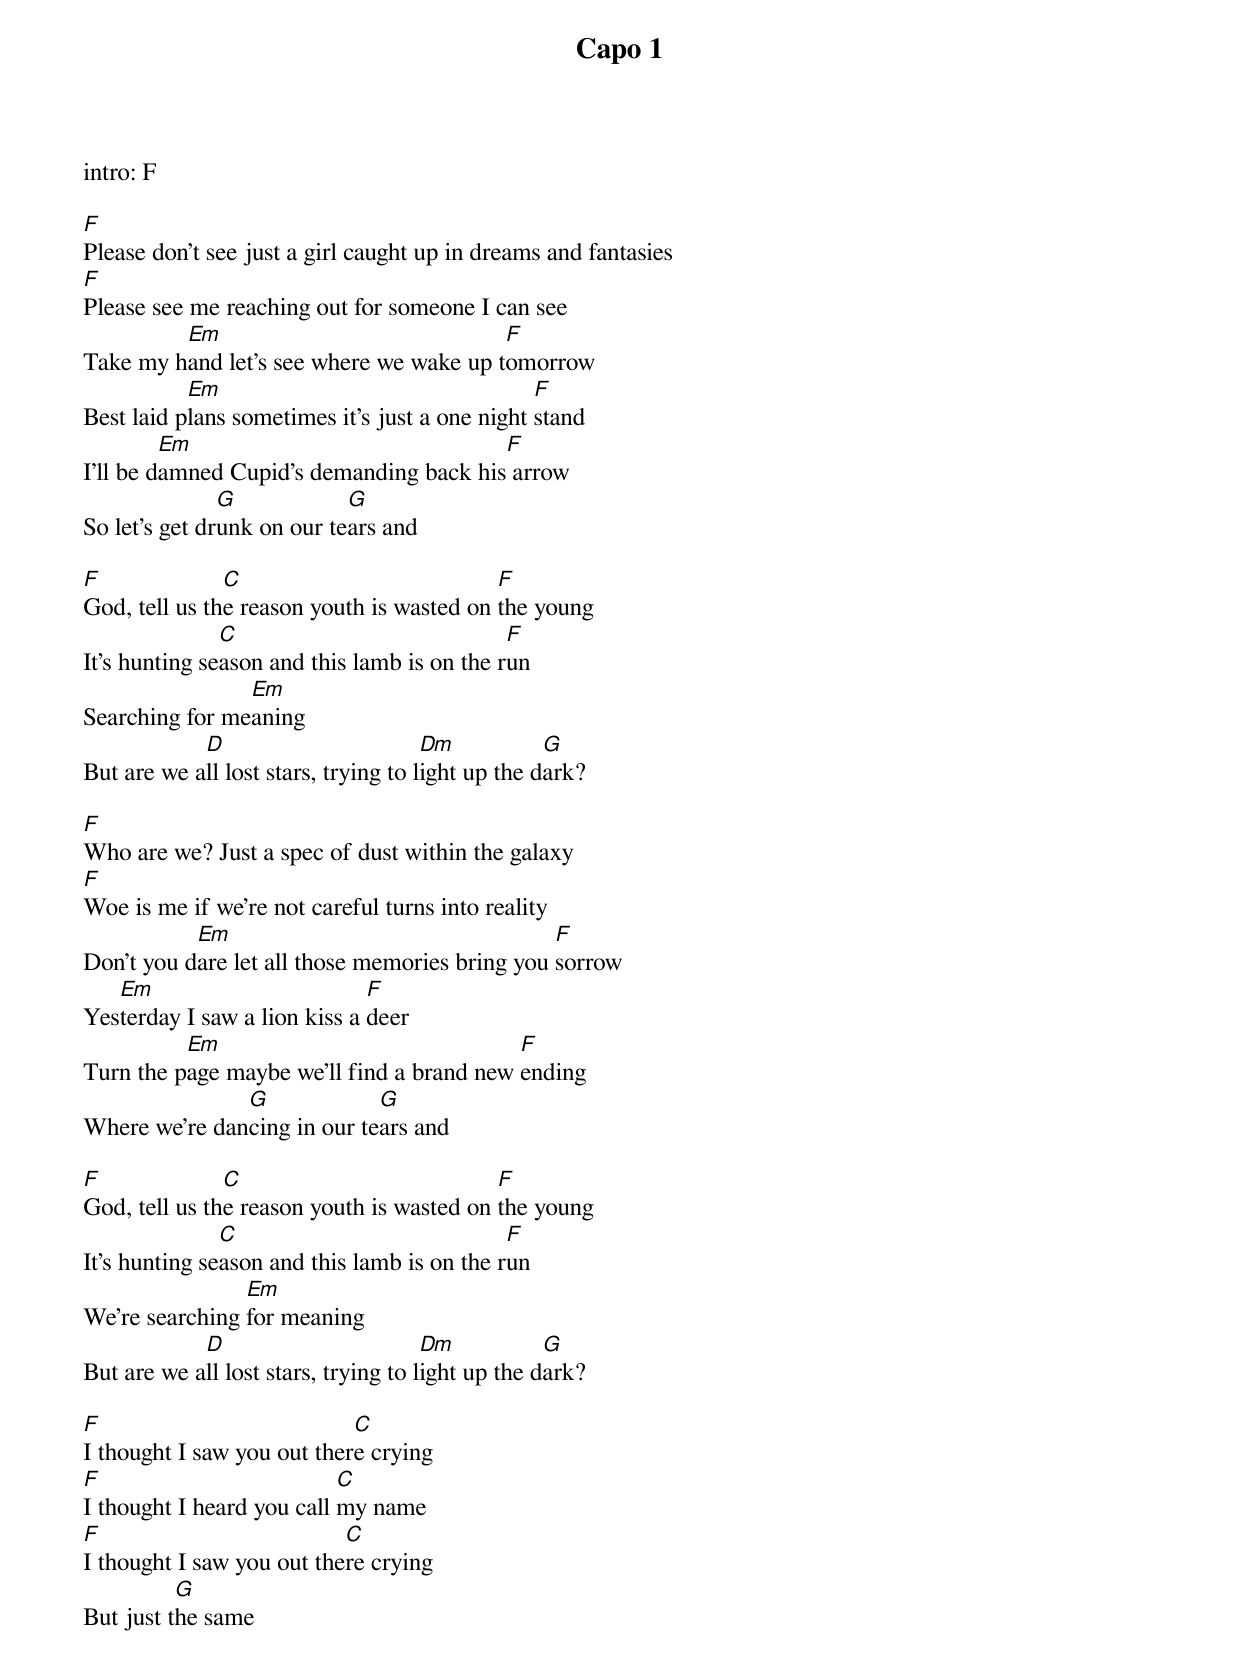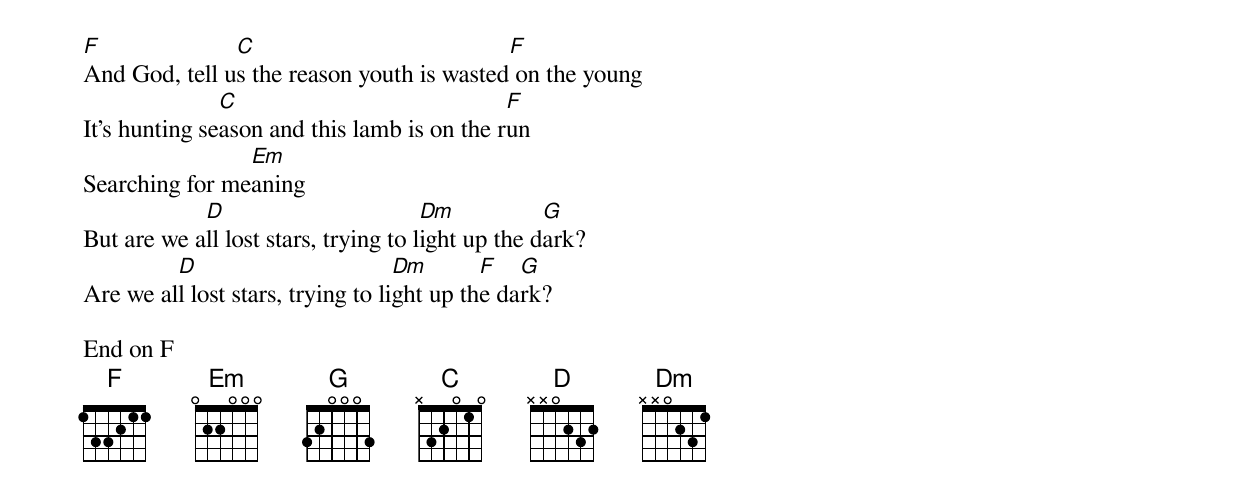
Capo 1

intro: F

F
Please don't see just a girl caught up in dreams and fantasies
F
Please see me reaching out for someone I can see
         Em                              F
Take my hand let's see where we wake up tomorrow
           Em                                   F
Best laid plans sometimes it's just a one night stand
         Em                              F
I'll be damned Cupid's demanding back his arrow
               G            G
So let's get drunk on our tears and

F              C                           F
God, tell us the reason youth is wasted on the young
               C                             F
It's hunting season and this lamb is on the run
                Em
Searching for meaning
            D                         Dm           G
But are we all lost stars, trying to light up the dark?

F
Who are we? Just a spec of dust within the galaxy
F
Woe is me if we're not careful turns into reality
           Em                                   F
Don't you dare let all those memories bring you sorrow
   Em                         F
Yesterday I saw a lion kiss a deer
          Em                               F
Turn the page maybe we'll find a brand new ending
               G             G
Where we're dancing in our tears and

F              C                           F
God, tell us the reason youth is wasted on the young
               C                             F
It's hunting season and this lamb is on the run
                Em
We're searching for meaning
            D                         Dm           G
But are we all lost stars, trying to light up the dark?

F                           C
I thought I saw you out there crying
F                          C
I thought I heard you call my name
F                          C
I thought I saw you out there crying
          G
But just the same

F              C                           F
And God, tell us the reason youth is wasted on the young
               C                             F
It's hunting season and this lamb is on the run
                Em
Searching for meaning
            D                         Dm           G
But are we all lost stars, trying to light up the dark?
         D                         Dm       F   G
Are we all lost stars, trying to light up the dark?

End on F
